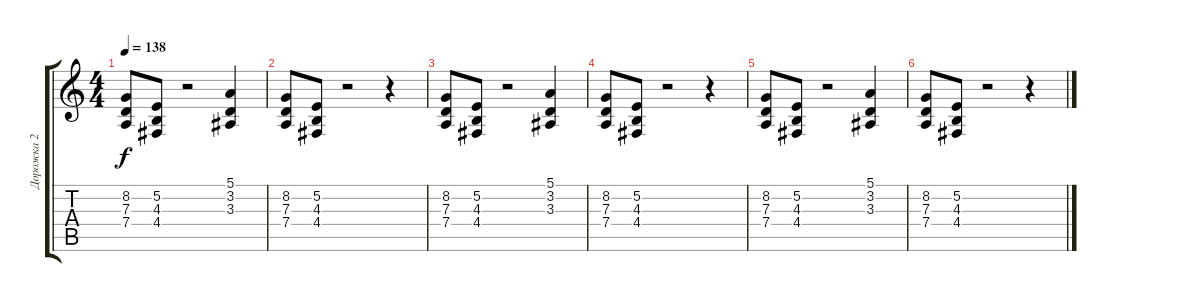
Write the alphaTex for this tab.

\track ("Дорожка 2" "Дорожка 2") {instrument lead6voice}
\staff {score tabs}
\tuning (E4 B3 G3 D3 A2 E2) {hide}
\ts (4 4)
\tempo 138
\clef g2
\ks c
(8.2 7.3 7.4).8{dy f} (5.2 4.3 4.4).8 r.2 (5.1 3.2 3.3).4 |
(8.2 7.3 7.4).8 (5.2 4.3 4.4).8 r.2 r.4 |
(8.2 7.3 7.4).8 (5.2 4.3 4.4).8 r.2 (5.1 3.2 3.3).4 |
(8.2 7.3 7.4).8 (5.2 4.3 4.4).8 r.2 r.4 |
(8.2 7.3 7.4).8 (5.2 4.3 4.4).8 r.2 (5.1 3.2 3.3).4 |
(8.2 7.3 7.4).8 (5.2 4.3 4.4).8 r.2 r.4
